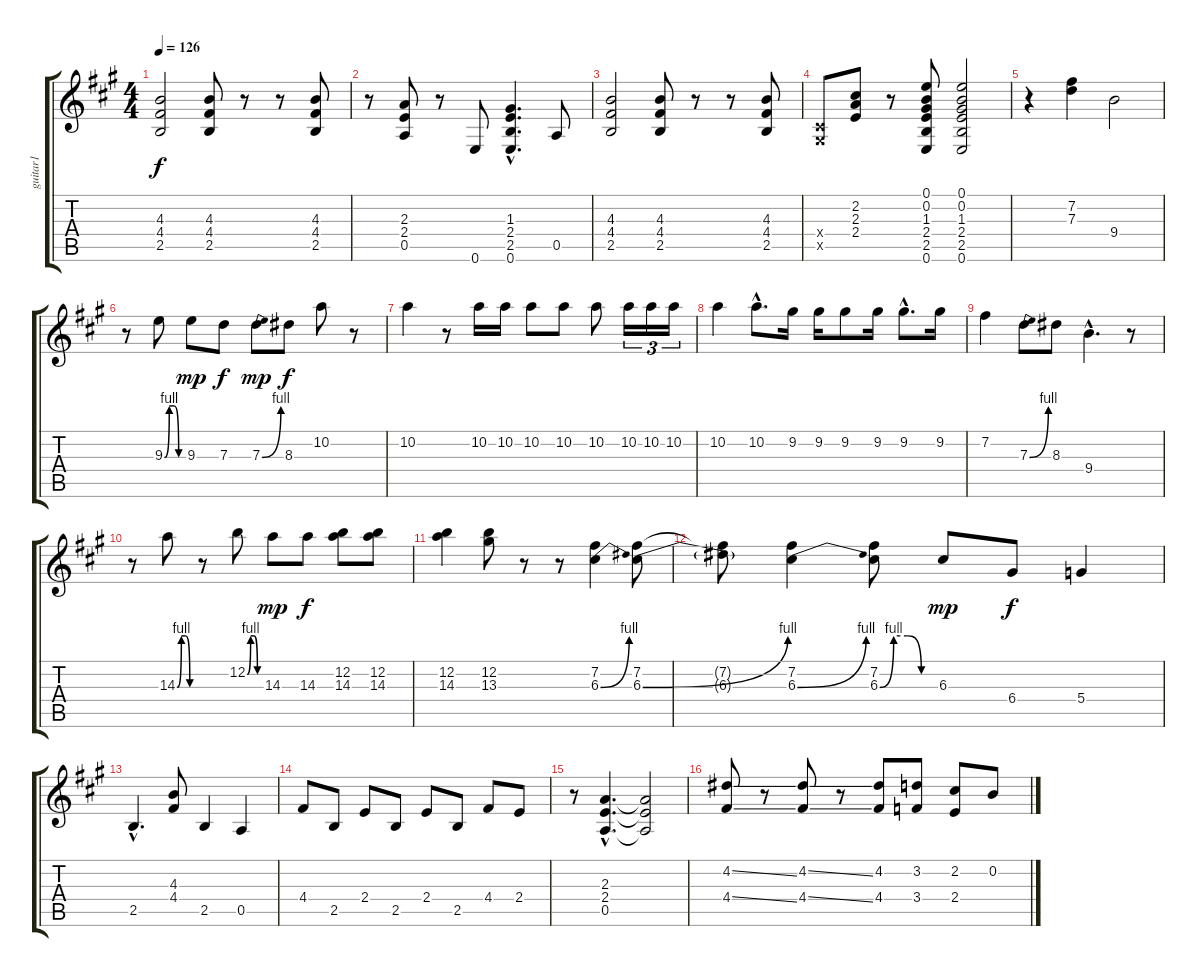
\track ("guitar1" "guitar1") {instrument overdrivenguitar}
\staff {score tabs}
\tuning (E4 B3 G3 D3 A2 E2) {hide}
\ts (4 4)
\tempo 126
\clef g2
\ks a
(4.3 4.4 2.5).2{dy f} (4.3 4.4 2.5).8 r.8 r.8 (4.3 4.4 2.5).8 |
r.8 (2.3 2.4 0.5).8 r.8 0.6.8 (1.3{hac} 2.4{hac} 2.5{hac} 0.6{hac}).4{d} 0.5.8 |
(4.3 4.4 2.5).2 (4.3 4.4 2.5).8 r.8 r.8 (4.3 4.4 2.5).8 |
(-1.4{x} -1.5{x}).8 (2.2 2.3 2.4).8 r.8 (0.1 0.2 1.3 2.4 2.5 0.6).8 (0.1 0.2 1.3 2.4 2.5 0.6).2 |
r.4{balance 6} (7.2 7.3).4 9.4.2 |
r.8 9.3{be (custom 0 0 15 4 30 4 45 0 60 0)}.8 9.3.8{dy mp} 7.3.8{dy f} 7.3{be (bend 0 0 60 4)}.8{dy mp} 8.3.8{dy f} 10.2.8 r.8 |
10.2.4 r.8 10.2.16 10.2.16 10.2.8 10.2.8 10.2.8 10.2.16{tu (3 2)} 10.2.16{tu (3 2)} 10.2.16{tu (3 2)} |
10.2.4 10.2{hac}.8{d} 9.2.16 9.2.16 9.2.8 9.2.16 9.2{hac}.8{d} 9.2.16 |
7.2.4 7.3{be (bend 0 0 60 4)}.8 8.3.8 9.4{hac}.4{d} r.8 |
r.8 14.3{be (custom 0 0 15 4 30 4 45 0 60 0)}.8 r.8 12.2{be (custom 0 0 15 4 30 4 45 0 60 0)}.8 14.3.8{dy mp} 14.3.8{dy f} (12.2 14.3).8 (12.2 14.3).8 |
(12.2 14.3).4 (12.2 13.3).8 r.8 r.8 (7.2 6.3{be (bend 0 0 60 4)}).4 (7.2 6.3{be (bend 0 0 60 4)}).8 |
(7.2{t} 6.3{t}).8 (7.2 6.3{be (bend 0 0 60 4)}).4 (7.2 6.3{be (custom 0 0 15 4 30 4 45 0 60 0)}).8 6.3.8{dy mp} 6.4.8{dy f} 5.4.4 |
2.5{hac}.4{d} (4.3 4.4).8 2.5.4 0.5.4 |
4.4.8 2.5.8 2.4.8 2.5.8 2.4.8 2.5.8 4.4.8 2.4.8 |
r.8 (2.3{hac} 2.4{hac} 0.5{hac}).4{d} (2.3{t} 2.4{t} 0.5{t}).2 |
(4.2{ss} 4.4{ss}).8 r.8 (4.2{ss} 4.4{ss}).8 r.8 (4.2 4.4).8 (3.2 3.4).8 (2.2 2.4).8 0.2.8
